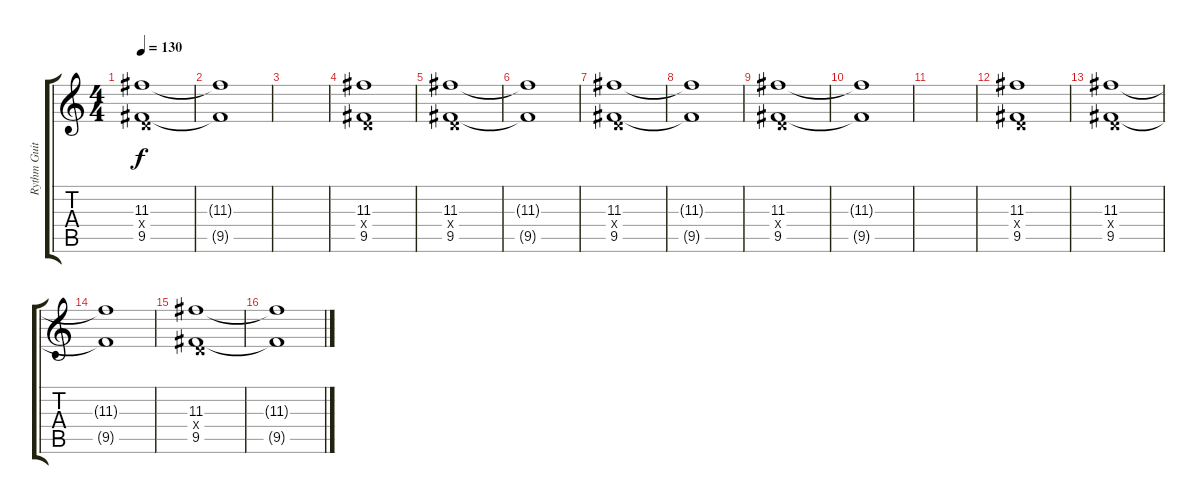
\track ("Rythm Guitar" "Rythm Guit") {instrument distortionguitar}
\staff {score tabs}
\tuning (E4 B3 G3 D3 A2 E2) {hide}
\ts (4 4)
\tempo 130
\clef g2
\ks c
(11.3 0.4{x} 9.5).1{dy f} |
(11.3{t} 9.5{t}).1 |
|
(11.3 0.4{x} 9.5).1 |
(11.3 0.4{x} 9.5).1 |
(11.3{t} 9.5{t}).1 |
(11.3 0.4{x} 9.5).1 |
(11.3{t} 9.5{t}).1 |
(11.3 0.4{x} 9.5).1 |
(11.3{t} 9.5{t}).1 |
|
(11.3 0.4{x} 9.5).1 |
(11.3 0.4{x} 9.5).1{volume 5} |
(11.3{t} 9.5{t}).1 |
(11.3 0.4{x} 9.5).1 |
(11.3{t} 9.5{t}).1
